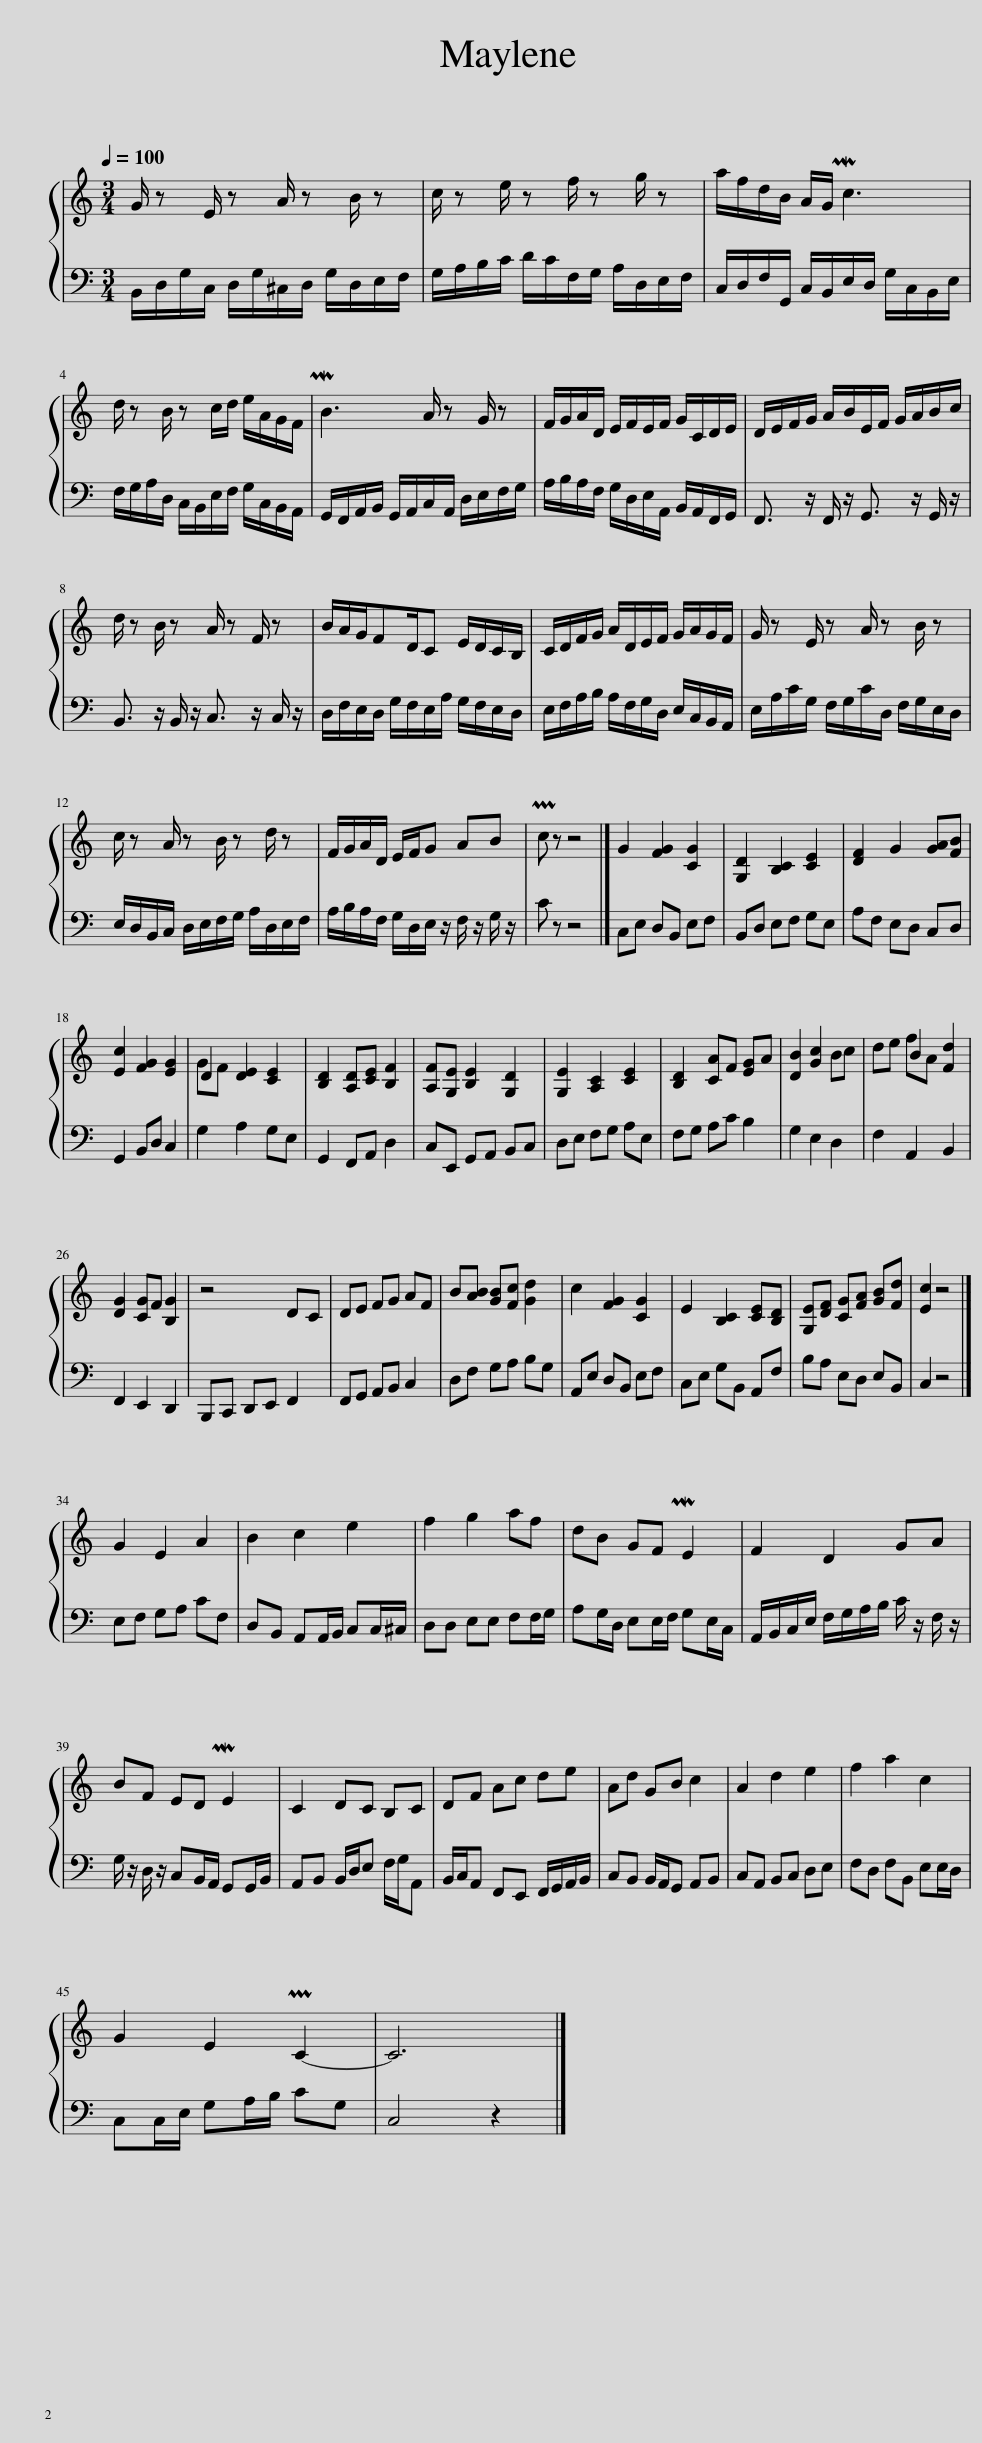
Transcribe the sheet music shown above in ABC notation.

X:1
%%score { ( 1 3 ) | 2 }
L:1/8
Q:1/4=100
M:3/4
I:linebreak $
K:C
V:1 treble
V:3 treble
V:2 bass
V:1
 G/ z E/ z A/ z B/ z | c/ z e/ z f/ z g/ z | a/f/d/B/ A/G/ Mc3 |$ d/ z B/ z c/d/ e/A/G/F/ | MB3 A/ z G/ z | %5
 F/G/A/D/ E/F/E/F/ G/C/D/E/ | D/E/F/G/ A/B/E/F/ G/A/B/c/ |$ d/ z B/ z A/ z F/ z | B/A/G/FD/C E/D/C/B,/ | C/D/F/G/ A/D/E/F/ G/A/G/F/ | %10
 G/ z E/ z A/ z B/ z |$ c/ z A/ z B/ z d/ z | F/G/A/D/ E/F/G AB | Pc z z4 |] G2 [FG]2 [CG]2 | %15
 [G,D]2 [B,C]2 [CE]2 | [DF]2 G2 [GA][FB] |$ [Ec]2 [FG]2 [EG]2 | D2 [DE]2 [CE]2 | [B,D]2 [A,D][CE] [B,F]2 | %20
 [A,F][G,E] [B,E]2 [G,D]2 | [G,E]2 [A,C]2 [CE]2 | [B,D]2 [CA]F [EG]A | [DB]2 [Gc]2 Bc | de B2 [Fd]2 |$ %25
 [DG]2 [CG]F [B,G]2 | z4 DC | DE FG AF | B[AB] [GB][Fc] [Gd]2 | c2 [FG]2 [CG]2 | %30
 E2 [B,C]2 [CE][B,D] | [G,E][DF] [CG][FA] [GB][Fd] | [Ec]2 z4 |]$ G2 E2 A2 | B2 c2 e2 | %35
 f2 g2 af | dB GF ME2 | F2 D2 GA |$ BF ED ME2 | C2 DC B,C | %40
 DF Ac de | Ad GB c2 | A2 d2 e2 | f2 a2 c2 |$ G2 E2 PC2- | %45
 C6 |] %46
V:2
 B,,/D,/G,/C,/ D,/G,/^C,/D,/ G,/D,/E,/F,/ | G,/A,/B,/C/ D/C/F,/G,/ A,/D,/E,/F,/ | C,/D,/F,/G,,/ C,/B,,/E,/D,/ G,/C,/B,,/E,/ |$ F,/G,/A,/D,/ C,/B,,/E,/F,/ G,/C,/B,,/A,,/ | G,,/F,,/A,,/B,,/ G,,/A,,/C,/A,,/ D,/E,/F,/G,/ | %5
 A,/B,/A,/F,/ G,/D,/E,/A,,/ B,,/A,,/F,,/G,,/ | F,,3/2 z/ F,,/ z/ G,,3/2 z/ G,,/ z/ |$ B,,3/2 z/ B,,/ z/ C,3/2 z/ C,/ z/ | D,/F,/E,/D,/ G,/F,/E,/A,/ G,/F,/E,/D,/ | E,/F,/A,/B,/ A,/F,/G,/D,/ E,/C,/B,,/A,,/ | %10
 E,/A,/C/G,/ F,/G,/C/D,/ F,/G,/E,/D,/ |$ E,/D,/B,,/C,/ D,/E,/F,/G,/ A,/D,/E,/F,/ | A,/B,/A,/F,/ G,/D,/E,/ z/ F,/ z/ G,/ z/ | C z z4 |] C,E, D,B,, E,F, | %15
 B,,D, E,F, G,E, | A,F, E,D, C,D, |$ G,,2 B,,D, C,2 | G,2 A,2 G,E, | G,,2 F,,A,, D,2 | %20
 C,E,, G,,A,, B,,C, | D,E, F,G, A,E, | F,G, A,C B,2 | G,2 E,2 D,2 | F,2 A,,2 B,,2 |$ %25
 F,,2 E,,2 D,,2 | B,,,C,, D,,E,, F,,2 | F,,G,, A,,B,, C,2 | D,F, G,A, B,G, | A,,E, D,B,, E,F, | %30
 C,E, G,B,, A,,F, | B,A, E,D, E,B,, | C,2 z4 |]$ E,F, G,A, CF, | D,B,, A,,A,,/B,,/ C,C,/^C,/ | %35
 D,D, E,E, F,F,/G,/ | A,G,/D,/ E,E,/F,/ G,E,/C,/ | A,,/B,,/C,/E,/ F,/G,/A,/B,/ C/ z/ F,/ z/ |$ G,/ z/ D,/ z/ C,B,,/A,,/ G,,G,,/B,,/ | A,,B,, B,,/D,/E, F,/G,/A,, | %40
 B,,/C,/A,, F,,E,, F,,/G,,/A,,/B,,/ | C,B,, B,,/A,,/G,, A,,B,, | C,A,, B,,C, D,E, | F,D, F,B,, E,E,/D,/ |$ C,C,/E,/ G,A,/B,/ CG, | %45
 C,4 z2 |] %46
V:3
 x6 | x6 | x6 |$ x6 | x6 | %5
 x6 | x6 |$ x6 | x6 | x6 | %10
 x6 |$ x6 | x6 | x6 |] x6 | %15
 x6 | x6 |$ x6 | GF x4 | x6 | %20
 x6 | x6 | x6 | x6 | x2 fA x2 |$ %25
 x6 | x6 | x6 | x6 | x6 | %30
 x6 | x6 | x6 |]$ x6 | x6 | %35
 x6 | x6 | x6 |$ x6 | x6 | %40
 x6 | x6 | x6 | x6 |$ x6 | %45
 x6 |] %46
